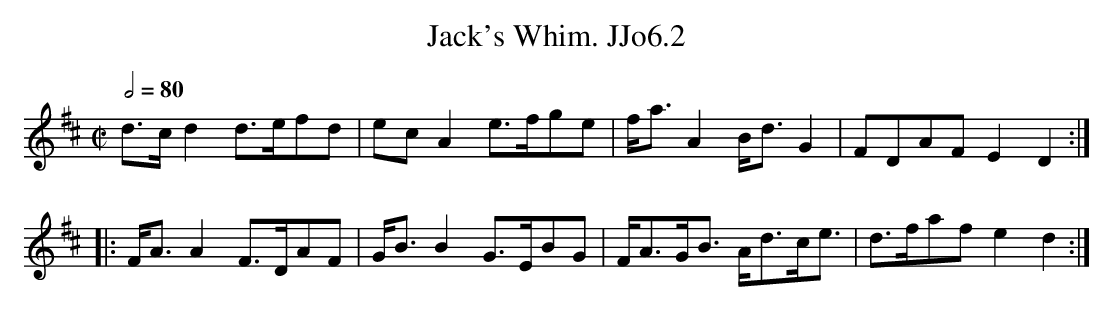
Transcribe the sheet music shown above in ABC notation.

X:1
T:Jack's Whim. JJo6.2
M:C|
L:1/8
Q:1/2=80
K:D
d>cd2d>efd|ecA2e>fge|f<aA2B<dG2|FDAFE2D2:|
|:F<AA2F>DAF|G<BB2G>EBG|F<AG<B A<dc<e|d>fafe2d2:|
